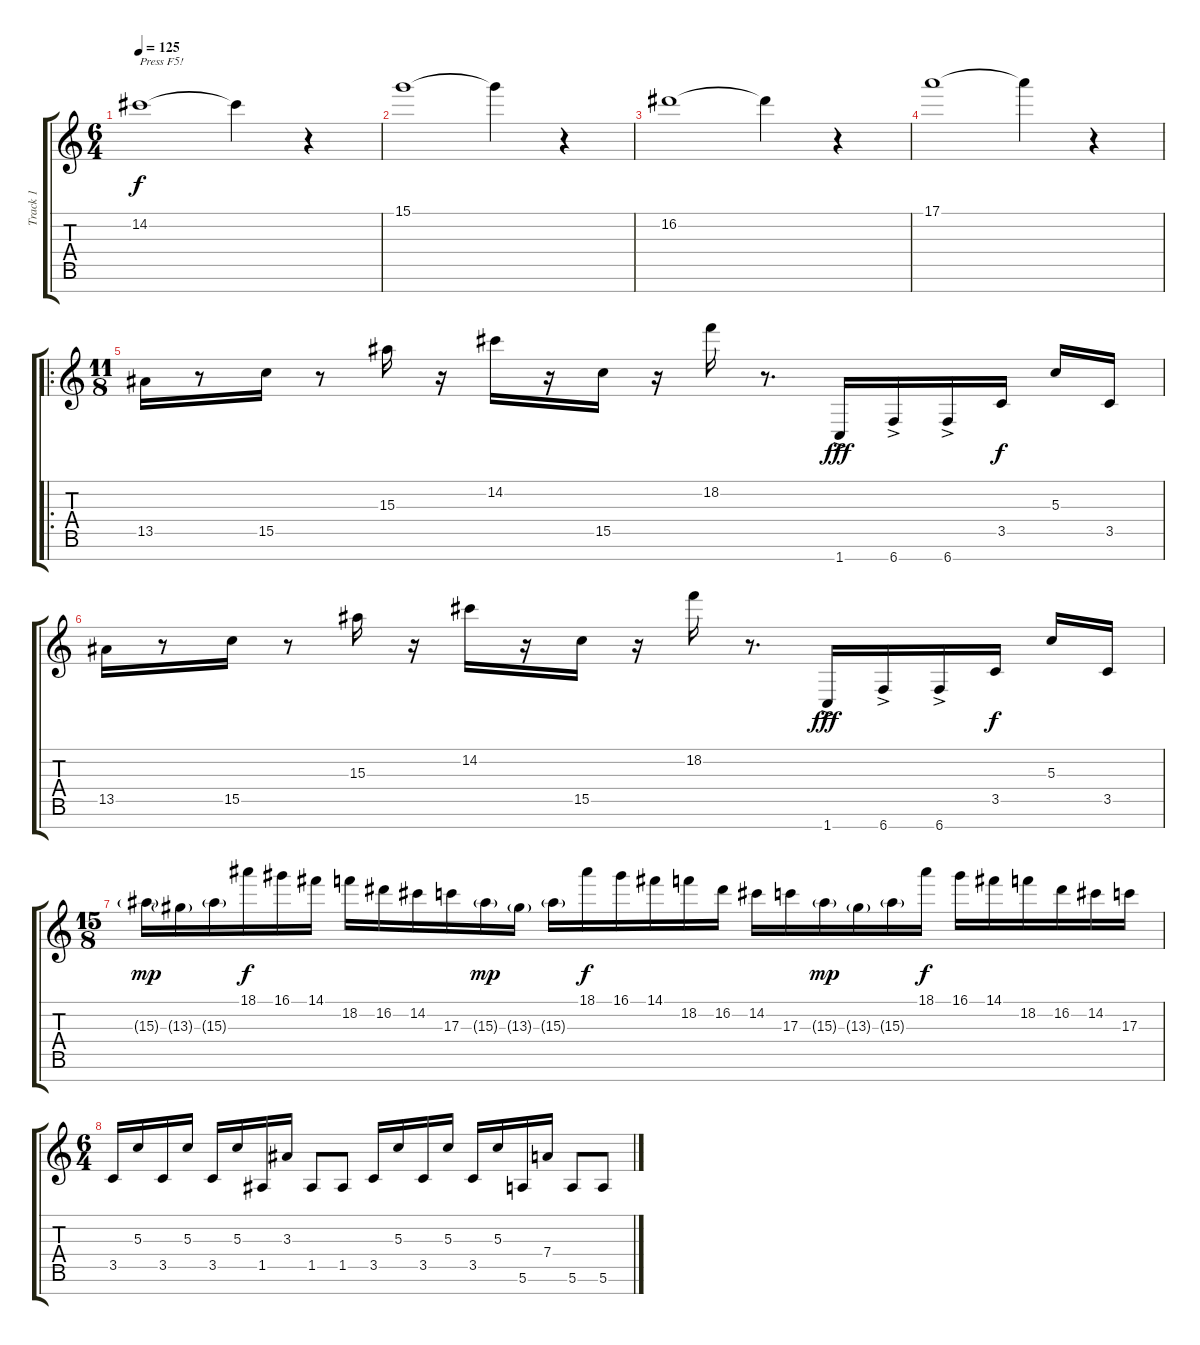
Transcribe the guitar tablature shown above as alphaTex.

\track ("Track 1" "Track 1") {instrument acousticguitarsteel}
\staff {score tabs}
\tuning (E4 B3 G3 D3 A2 E2 B1) {hide}
\ts (6 4)
\tempo 125
\clef g2
\ks c
14.2.1{txt "Press F5!" dy f instrument acousticguitarsteel} 14.2{t}.4 r.4 |
15.1.1 15.1{t}.4 r.4 |
16.2.1 16.2{t}.4 r.4 |
17.1.1 17.1{t}.4 r.4 |
\ro
\ts (11 8)
13.5.16{volume 9} r.8 15.5.16 r.8 15.3.16 r.16 14.2.16 r.16 15.5.16 r.16 18.2.16 r.8{d} 1.7{ac}.16{dy fff} 6.7{ac}.16 6.7{ac}.16 3.5.16{dy f} 5.3.16 3.5.16 |
13.5.16 r.8 15.5.16 r.8 15.3.16 r.16 14.2.16 r.16 15.5.16 r.16 18.2.16 r.8{d} 1.7{ac}.16{dy fff} 6.7{ac}.16 6.7{ac}.16 3.5.16{dy f} 5.3.16 3.5.16 |
\ts (15 8)
15.3{g}.16{dy mp} 13.3{g}.16 15.3{g}.16 18.1.16{dy f} 16.1.16 14.1.16 18.2.16 16.2.16 14.2.16 17.3.16 15.3{g}.16{dy mp} 13.3{g}.16 15.3{g}.16 18.1.16{dy f} 16.1.16 14.1.16 18.2.16 16.2.16 14.2.16 17.3.16 15.3{g}.16{dy mp} 13.3{g}.16 15.3{g}.16 18.1.16{dy f} 16.1.16 14.1.16 18.2.16 16.2.16 14.2.16 17.3.16 |
\ts (6 4)
3.5.16{volume 13} 5.3.16 3.5.16 5.3.16 3.5.16 5.3.16 1.5.16 3.3.16 1.5.8 1.5.8 3.5.16 5.3.16 3.5.16 5.3.16 3.5.16 5.3.16 5.6.16 7.4.16 5.6.8 5.6.8
